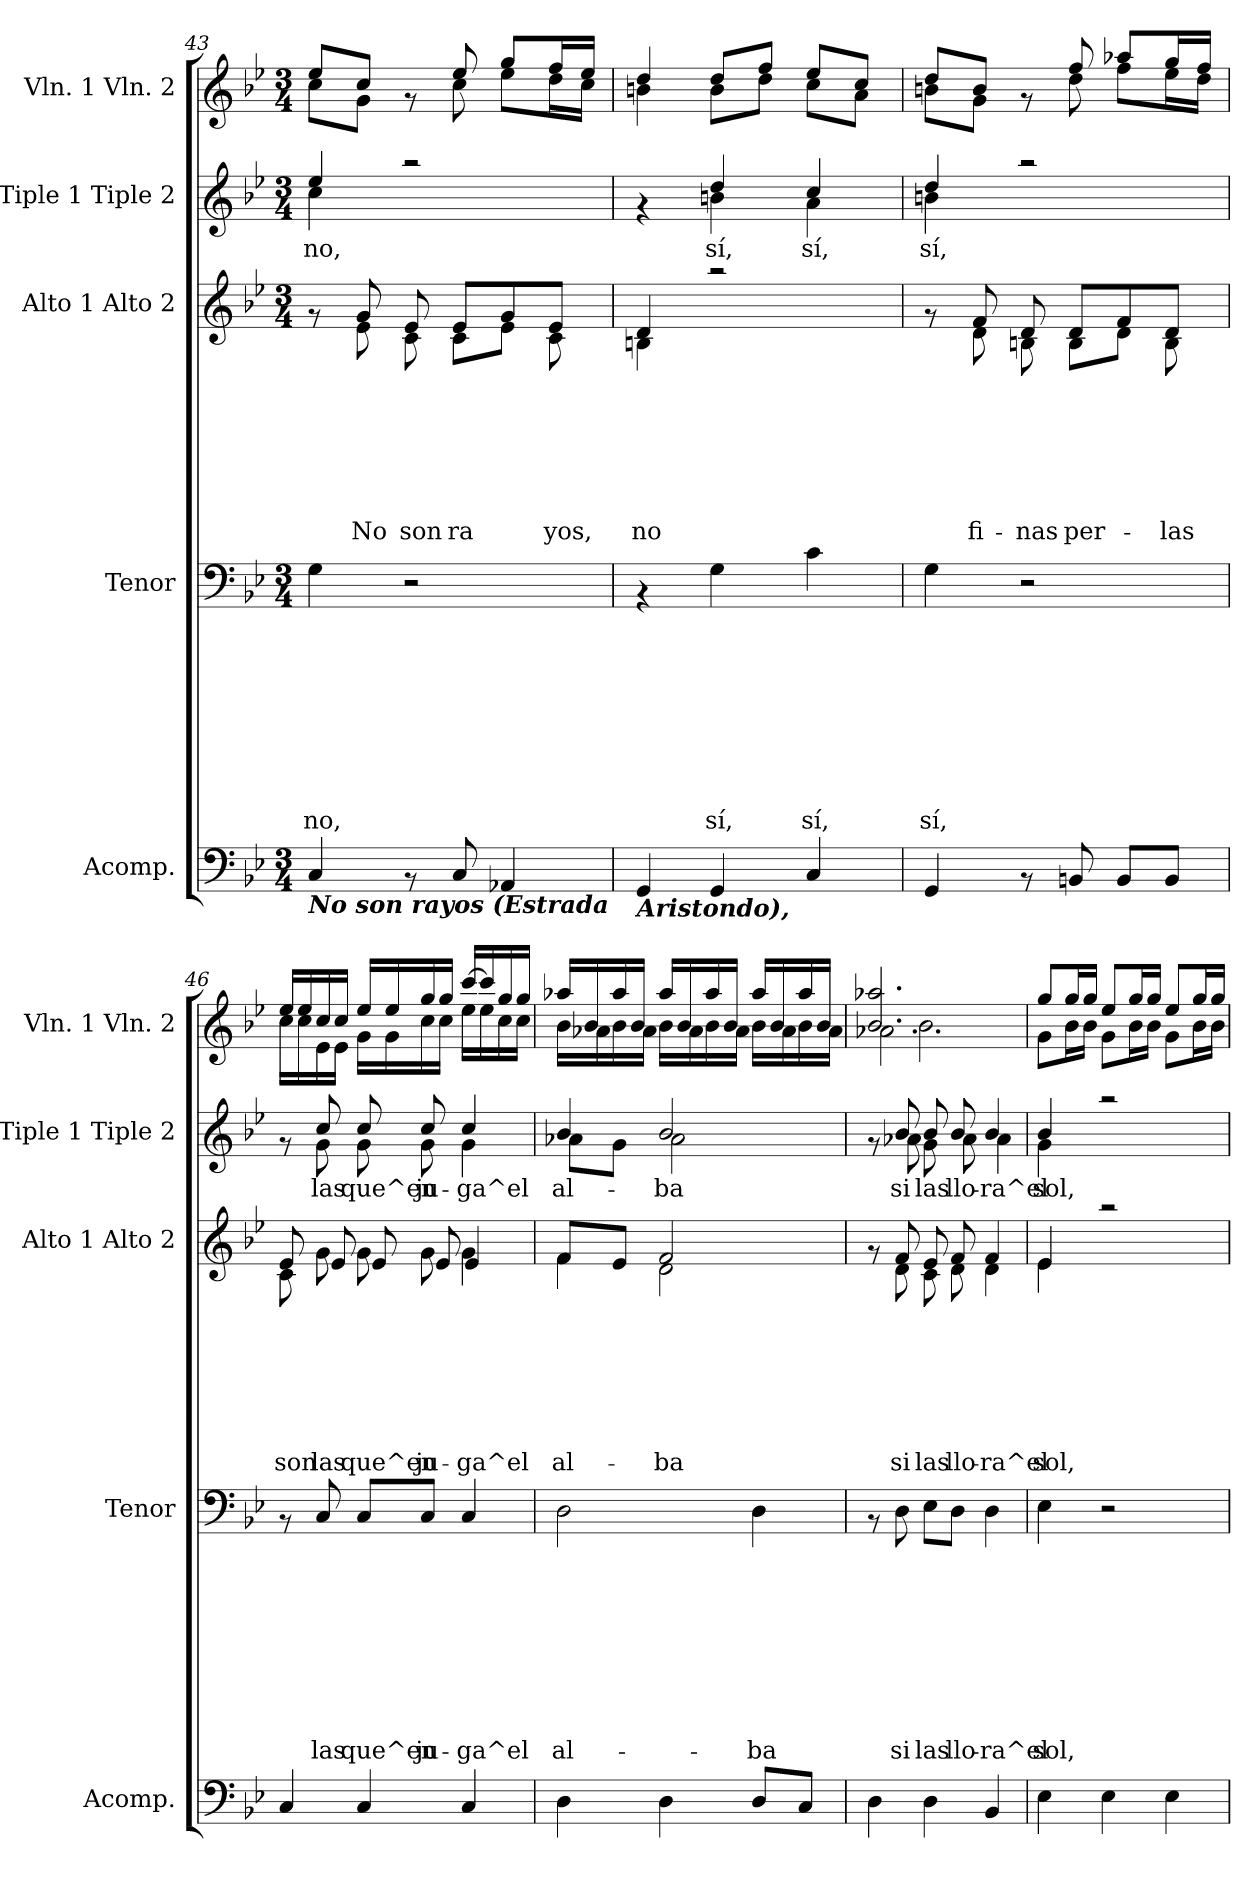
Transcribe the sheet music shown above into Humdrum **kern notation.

**kern	**kern	**text	**text	**text	**text	**text	**text	**text	**text	**text	**kern	**text	**text	**text	**text	**text	**text	**text	**kern	**text	**kern
*part5	*part4	*part4	*part4	*part4	*part4	*part4	*part4	*part4	*part4	*part4	*part3	*part3	*part3	*part3	*part3	*part3	*part3	*part3	*part2	*part2	*part1
*staff5	*staff4	*staff4	*staff4	*staff4	*staff4	*staff4	*staff4	*staff4	*staff4	*staff4	*staff3	*staff3	*staff3	*staff3	*staff3	*staff3	*staff3	*staff3	*staff2	*staff2	*staff1
*I"Acomp.	*I"Tenor	*	*	*	*	*	*	*	*	*	*I"Alto 1 Alto 2	*	*	*	*	*	*	*	*I"Tiple 1 Tiple 2	*	*I"Vln. 1 Vln. 2
*I'Acomp.	*I'Tenor	*	*	*	*	*	*	*	*	*	*I'Alto 1 Alto 2	*	*	*	*	*	*	*	*I'Tiple 1 Tiple 2	*	*I'Vln. 1 Vln. 2
*clefF4	*clefF4	*	*	*	*	*	*	*	*	*	*clefG2	*	*	*	*	*	*	*	*clefG2	*	*clefG2
*k[b-e-]	*k[b-e-]	*	*	*	*	*	*	*	*	*	*k[b-e-]	*	*	*	*	*	*	*	*k[b-e-]	*	*k[b-e-]
*B-:	*B-:	*	*	*	*	*	*	*	*	*	*B-:	*	*	*	*	*	*	*	*B-:	*	*B-:
*M3/4	*M3/4	*	*	*	*	*	*	*	*	*	*M3/4	*	*	*	*	*	*	*	*M3/4	*	*M3/4
=43	=43	=43	=43	=43	=43	=43	=43	=43	=43	=43	=43	=43	=43	=43	=43	=43	=43	=43	=43	=43	=43
!LO:TX:b:Bi:t=No son rayos (Estrada	!	!	!	!	!	!	!	!	!	!	!	!	!	!	!	!	!	!	!	!	!
!	!	!	!	!	!	!	!	!	!	!LO:LY:b	!	!	!	!	!	!	!	!	!	!LO:LY:b	!
*	*	*	*	*	*	*	*	*	*	*	*^	*	*	*	*	*	*	*	*^	*	*^
4C/	4G\	.	.	.	.	.	.	.	.	no,	8rf	8ryy	.	.	.	.	.	.	.	4ee-/	4cc\	no,	8ee-/L	8cc\L
!	!	!	!	!	!	!	!	!	!	!	!	!	!	!	!	!	!	!	!LO:LY:b	!	!	!	!	!
.	.	.	.	.	.	.	.	.	.	.	8g/	8e-\	.	.	.	.	.	.	No	.	.	.	8cc/J	8g\J
!	!	!	!	!	!	!	!	!	!	!	!	!	!	!	!	!	!	!	!LO:LY:b	!	!	!	!	!
8rAA	2r	.	.	.	.	.	.	.	.	.	8e-/	8c\	.	.	.	.	.	.	son	2raa	2ryy	.	8rf	8ryy
!	!	!	!	!	!	!	!	!	!	!	!	!	!	!	!	!	!	!	!LO:LY:b	!	!	!	!	!
8C/	.	.	.	.	.	.	.	.	.	.	8e-/L	8c\L	.	.	.	.	.	.	ra	.	.	.	8ee-/	8cc\
4AA-X/	.	.	.	.	.	.	.	.	.	.	8g/	8e-\J	.	.	.	.	.	.	.	.	.	.	8gg/L	8ee-\L
!	!	!	!	!	!	!	!	!	!	!	!	!	!	!	!	!	!	!	!LO:LY:b	!	!	!	!	!
.	.	.	.	.	.	.	.	.	.	.	8e-/J	8c\	.	.	.	.	.	.	yos,	.	.	.	16ff/L	16dd\L
.	.	.	.	.	.	.	.	.	.	.	.	.	.	.	.	.	.	.	.	.	.	.	16ee-/JJ	16cc\JJ
=44	=44	=44	=44	=44	=44	=44	=44	=44	=44	=44	=44	=44	=44	=44	=44	=44	=44	=44	=44	=44	=44	=44	=44	=44
!LO:TX:b:Bi:t=Aristondo),	!	!	!	!	!	!	!	!	!	!	!	!	!	!	!	!	!	!	!	!	!	!	!	!
!	!	!	!	!	!	!	!	!	!	!	!	!	!	!	!	!	!	!	!LO:LY:b	!	!	!	!	!
4GG/	4rAA	.	.	.	.	.	.	.	.	.	4d/	4Bn\	.	.	.	.	.	.	no	4rf	4ryy	.	4dd/	4bn\
!	!	!	!	!	!	!	!	!	!	!LO:LY:b	!	!	!	!	!	!	!	!	!	!	!	!LO:LY:b	!	!
4GG/	4G\	.	.	.	.	.	.	.	.	sí,	2raa	2ryy	.	.	.	.	.	.	.	4dd/	4bn\	sí,	8dd/L	8b\L
.	.	.	.	.	.	.	.	.	.	.	.	.	.	.	.	.	.	.	.	.	.	.	8ff/J	8dd\J
!	!	!	!	!	!	!	!	!	!	!LO:LY:b	!	!	!	!	!	!	!	!	!	!	!	!LO:LY:b	!	!
4C/	4c\	.	.	.	.	.	.	.	.	sí,	.	.	.	.	.	.	.	.	.	4cc/	4a\	sí,	8ee-/L	8cc\L
.	.	.	.	.	.	.	.	.	.	.	.	.	.	.	.	.	.	.	.	.	.	.	8cc/J	8a\J
!!LO:PB:g=z	!!
=45	=45	=45	=45	=45	=45	=45	=45	=45	=45	=45	=45	=45	=45	=45	=45	=45	=45	=45	=45	=45	=45	=45	=45	=45
!	!	!	!	!	!	!	!	!	!	!LO:LY:b	!	!	!	!	!	!	!	!	!	!	!	!LO:LY:b	!	!
4GG/	4G\	.	.	.	.	.	.	.	.	sí,	8rf	8ryy	.	.	.	.	.	.	.	4bn\	4dd/	sí,	8dd/L	8bn\L
!	!	!	!	!	!	!	!	!	!	!	!	!	!	!	!	!	!	!	!LO:LY:b	!	!	!	!	!
.	.	.	.	.	.	.	.	.	.	.	8f/	8d\	.	.	.	.	.	.	fi-	.	.	.	8b/J	8g\J
!	!	!	!	!	!	!	!	!	!	!	!	!	!	!	!	!	!	!	!LO:LY:b	!	!	!	!	!
8rAA	2r	.	.	.	.	.	.	.	.	.	8d/	8Bn\	.	.	.	.	.	.	-nas	2raa	2ryy	.	8rf	8ryy
!	!	!	!	!	!	!	!	!	!	!	!	!	!	!	!	!	!	!	!LO:LY:b	!	!	!	!	!
8BBn/	.	.	.	.	.	.	.	.	.	.	8d/L	8B\L	.	.	.	.	.	.	per-	.	.	.	8ff/	8dd\
8BB/L	.	.	.	.	.	.	.	.	.	.	8f/	8d\J	.	.	.	.	.	.	.	.	.	.	8aa-X/L	8ff\L
!	!	!	!	!	!	!	!	!	!	!	!	!	!	!	!	!	!	!	!LO:LY:b	!	!	!	!	!
8BB/J	.	.	.	.	.	.	.	.	.	.	8d/J	8B\	.	.	.	.	.	.	-las	.	.	.	16gg/L	16ee-\L
.	.	.	.	.	.	.	.	.	.	.	.	.	.	.	.	.	.	.	.	.	.	.	16ff/JJ	16dd\JJ
=46	=46	=46	=46	=46	=46	=46	=46	=46	=46	=46	=46	=46	=46	=46	=46	=46	=46	=46	=46	=46	=46	=46	=46	=46
!	!	!	!	!	!	!	!	!	!	!	!	!	!	!	!	!	!	!	!LO:LY:b	!	!	!	!	!
4C/	8rAA	.	.	.	.	.	.	.	.	.	8e-/	8c\	.	.	.	.	.	.	son	8rf	8ryy	.	16ee-/LL	16cc\LL
.	.	.	.	.	.	.	.	.	.	.	.	.	.	.	.	.	.	.	.	.	.	.	16ee-/	16cc\
!	!	!	!	!	!	!	!	!	!	!LO:LY:b	!	!	!	!	!	!	!	!	!LO:LY:b	!	!	!LO:LY:b	!	!
.	8C/	.	.	.	.	.	.	.	.	las	8g\	8e-/	.	.	.	.	.	.	las	8cc/	8g\	las	16cc/	16e-\
.	.	.	.	.	.	.	.	.	.	.	.	.	.	.	.	.	.	.	.	.	.	.	16cc/JJ	16e-\JJ
!	!	!	!	!	!	!	!	!	!	!LO:LY:b	!	!	!	!	!	!	!	!	!LO:LY:b	!	!	!LO:LY:b	!	!
4C/	8C/L	.	.	.	.	.	.	.	.	que^en-	8g\	8e-/	.	.	.	.	.	.	que^en-	8cc/	8g\	que^en-	16ee-/LL	16g\LL
.	.	.	.	.	.	.	.	.	.	.	.	.	.	.	.	.	.	.	.	.	.	.	16ee-/	16g\
!	!	!	!	!	!	!	!	!	!	!LO:LY:b	!	!	!	!	!	!	!	!	!LO:LY:b	!	!	!LO:LY:b	!	!
.	8C/J	.	.	.	.	.	.	.	.	-ju-	8g\	8e-/	.	.	.	.	.	.	-ju-	8cc/	8g\	-ju-	16gg/	16cc\
.	.	.	.	.	.	.	.	.	.	.	.	.	.	.	.	.	.	.	.	.	.	.	16gg/JJ	16cc\JJ
!	!	!	!	!	!	!	!	!	!	!LO:LY:b	!	!	!	!	!	!	!	!	!LO:LY:b	!	!	!LO:LY:b	!	!
4C/	4C/	.	.	.	.	.	.	.	.	-ga^el	4g\	4e-/	.	.	.	.	.	.	-ga^el	4cc/	4g\	-ga^el	[>16ccc/LL	16ee-\LL
.	.	.	.	.	.	.	.	.	.	.	.	.	.	.	.	.	.	.	.	.	.	.	16ccc/]	16ee-\
.	.	.	.	.	.	.	.	.	.	.	.	.	.	.	.	.	.	.	.	.	.	.	16gg/	16cc\
.	.	.	.	.	.	.	.	.	.	.	.	.	.	.	.	.	.	.	.	.	.	.	16gg/JJ	16cc\JJ
=47	=47	=47	=47	=47	=47	=47	=47	=47	=47	=47	=47	=47	=47	=47	=47	=47	=47	=47	=47	=47	=47	=47	=47	=47
!	!	!	!	!	!	!	!	!	!	!LO:LY:b	!	!	!	!	!	!	!	!	!LO:LY:b	!	!	!LO:LY:b	!	!
4D\	2D\	.	.	.	.	.	.	.	.	al-	4f\	8f/L	.	.	.	.	.	.	al-	4b-/	8a-X\L	al-	16aa-X/LL	16b-\LL
.	.	.	.	.	.	.	.	.	.	.	.	.	.	.	.	.	.	.	.	.	.	.	16b-/	16a-X\
.	.	.	.	.	.	.	.	.	.	.	.	8e-/J	.	.	.	.	.	.	.	.	8g\J	.	16aa-/	16b-\
.	.	.	.	.	.	.	.	.	.	.	.	.	.	.	.	.	.	.	.	.	.	.	16b-/JJ	16a-\JJ
!	!	!	!	!	!	!	!	!	!	!	!	!	!	!	!	!	!	!	!LO:LY:b	!	!	!LO:LY:b	!	!
4D\	.	.	.	.	.	.	.	.	.	.	2f/	2d\	.	.	.	.	.	.	-ba	2b-/	2a-\	-ba	16aa-/LL	16b-\LL
.	.	.	.	.	.	.	.	.	.	.	.	.	.	.	.	.	.	.	.	.	.	.	16b-/	16a-\
.	.	.	.	.	.	.	.	.	.	.	.	.	.	.	.	.	.	.	.	.	.	.	16aa-/	16b-\
.	.	.	.	.	.	.	.	.	.	.	.	.	.	.	.	.	.	.	.	.	.	.	16b-/JJ	16a-\JJ
!	!	!	!	!	!	!	!	!	!	!LO:LY:b	!	!	!	!	!	!	!	!	!	!	!	!	!	!
8D/L	4D\	.	.	.	.	.	.	.	.	-ba	.	.	.	.	.	.	.	.	.	.	.	.	16aa-/LL	16b-\LL
.	.	.	.	.	.	.	.	.	.	.	.	.	.	.	.	.	.	.	.	.	.	.	16b-/	16a-\
8C/J	.	.	.	.	.	.	.	.	.	.	.	.	.	.	.	.	.	.	.	.	.	.	16aa-/	16b-\
.	.	.	.	.	.	.	.	.	.	.	.	.	.	.	.	.	.	.	.	.	.	.	16b-/JJ	16a-\JJ
!!LO:LB:g=z
=48	=48	=48	=48	=48	=48	=48	=48	=48	=48	=48	=48	=48	=48	=48	=48	=48	=48	=48	=48	=48	=48	=48	=48	=48
*	*	*	*	*	*	*	*	*	*	*	*	*	*	*	*	*	*	*	*	*	*	*	*	*^
4D\	8rAA	.	.	.	.	.	.	.	.	.	8rf	8ryy	.	.	.	.	.	.	.	8rf	8ryy	.	2.b-/ 2.aa-X/	2.a-X\	2.b-\
!	!	!	!	!	!	!	!	!	!	!LO:LY:b	!	!	!	!	!	!	!	!	!LO:LY:b	!	!	!LO:LY:b	!	!	!
.	8D\	.	.	.	.	.	.	.	.	si	8f/	8d\	.	.	.	.	.	.	si	8b-/	8a-X\	si	.	.	.
!	!	!	!	!	!	!	!	!	!	!LO:LY:b	!	!	!	!	!	!	!	!	!LO:LY:b	!	!	!LO:LY:b	!	!	!
4D\	8E-\L	.	.	.	.	.	.	.	.	las	8e-/	8c\	.	.	.	.	.	.	las	8b-/	8g\	las	.	.	.
!	!	!	!	!	!	!	!	!	!	!LO:LY:b	!	!	!	!	!	!	!	!	!LO:LY:b	!	!	!LO:LY:b	!	!	!
.	8D\J	.	.	.	.	.	.	.	.	llo-	8f/	8d\	.	.	.	.	.	.	llo-	8b-/	8a-\	llo-	.	.	.
!	!	!	!	!	!	!	!	!	!	!LO:LY:b	!	!	!	!	!	!	!	!	!LO:LY:b	!	!	!LO:LY:b	!	!	!
4BB-/	4D\	.	.	.	.	.	.	.	.	-ra^el	4f/	4d\	.	.	.	.	.	.	-ra^el	4b-/	4a-\	-ra^el	.	.	.
*	*	*	*	*	*	*	*	*	*	*	*	*	*	*	*	*	*	*	*	*	*	*	*v	*v	*v
=49	=49	=49	=49	=49	=49	=49	=49	=49	=49	=49	=49	=49	=49	=49	=49	=49	=49	=49	=49	=49	=49	=49	=49
!	!	!	!	!	!	!	!	!	!	!LO:LY:b	!	!	!	!	!	!	!	!	!LO:LY:b	!	!	!LO:LY:b	!
*	*	*	*	*	*	*	*	*	*	*	*	*	*	*	*	*	*	*	*	*	*	*	*^
4E-\	4E-\	.	.	.	.	.	.	.	.	sol,	4e-/	4e-\	.	.	.	.	.	.	sol,	4b-/	4g\	sol,	8gg/L	8g\L
.	.	.	.	.	.	.	.	.	.	.	.	.	.	.	.	.	.	.	.	.	.	.	16gg/L	16b-\L
.	.	.	.	.	.	.	.	.	.	.	.	.	.	.	.	.	.	.	.	.	.	.	16gg/JJ	16b-\JJ
4E-\	2r	.	.	.	.	.	.	.	.	.	2raa	2ryy	.	.	.	.	.	.	.	2raa	2ryy	.	8ee-/L	8g\L
.	.	.	.	.	.	.	.	.	.	.	.	.	.	.	.	.	.	.	.	.	.	.	16gg/L	16b-\L
.	.	.	.	.	.	.	.	.	.	.	.	.	.	.	.	.	.	.	.	.	.	.	16gg/JJ	16b-\JJ
4E-\	.	.	.	.	.	.	.	.	.	.	.	.	.	.	.	.	.	.	.	.	.	.	8ee-/L	8g\L
.	.	.	.	.	.	.	.	.	.	.	.	.	.	.	.	.	.	.	.	.	.	.	16gg/L	16b-\L
.	.	.	.	.	.	.	.	.	.	.	.	.	.	.	.	.	.	.	.	.	.	.	16gg/JJ	16b-\JJ
*	*	*	*	*	*	*	*	*	*	*	*v	*v	*	*	*	*	*	*	*	*	*	*	*v	*v
*	*	*	*	*	*	*	*	*	*	*	*	*	*	*	*	*	*	*	*v	*v	*	*
=	=	=	=	=	=	=	=	=	=	=	=	=	=	=	=	=	=	=	=	=	=
*-	*-	*-	*-	*-	*-	*-	*-	*-	*-	*-	*-	*-	*-	*-	*-	*-	*-	*-	*-	*-	*-
